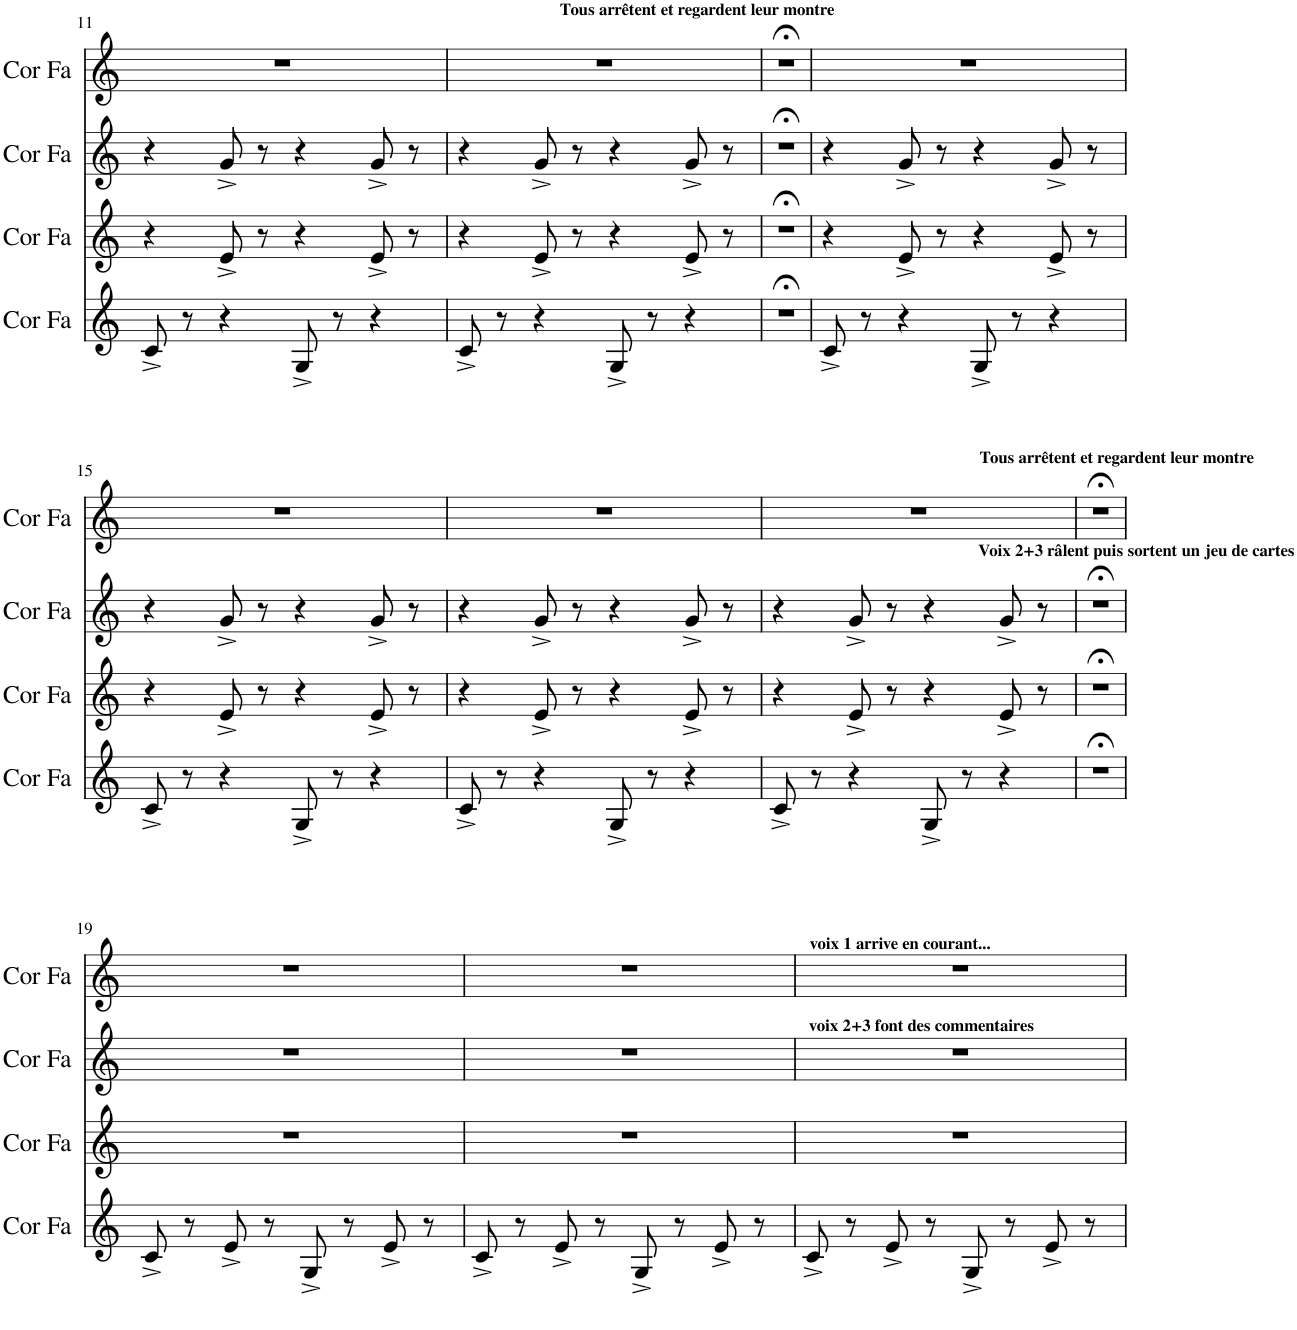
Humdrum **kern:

**kern	**kern	**kern	**kern
*part4	*part3	*part2	*part1
*staff4	*staff3	*staff2	*staff1
*I"Cor en Fa	*I"Cor en Fa	*I"Cor en Fa	*I"Cor en Fa
*I'Cor Fa	*I'Cor Fa	*I'Cor Fa	*I'Cor Fa
!!LO:PB:g=z
*clefG2	*clefG2	*clefG2	*clefG2
*Trd4c7	*Trd4c7	*Trd4c7	*Trd4c7
*k[]	*k[]	*k[]	*k[]
*M4/4	*M4/4	*M4/4	*M4/4
=11	=11	=11	=11
8c^/	4r	4r	1r
8r	.	.	.
4r	8e^/	8g^/	.
.	8r	8r	.
8G^/	4r	4r	.
8r	.	.	.
4r	8e^/	8g^/	.
.	8r	8r	.
=12	=12	=12	=12
!	!	!	!LO:TX:a:B:t=Tous arrêtent et regardent leur montre
8c^/	4r	4r	1r
8r	.	.	.
4r	8e^/	8g^/	.
.	8r	8r	.
8G^/	4r	4r	.
8r	.	.	.
4r	8e^/	8g^/	.
.	8r	8r	.
=13	=13	=13	=13
1r;<	1r;<	1r;<	1r;<
=14	=14	=14	=14
8c^/	4r	4r	1r
8r	.	.	.
4r	8e^/	8g^/	.
.	8r	8r	.
8G^/	4r	4r	.
8r	.	.	.
4r	8e^/	8g^/	.
.	8r	8r	.
!!LO:LB:g=z
=15	=15	=15	=15
8c^/	4r	4r	1r
8r	.	.	.
4r	8e^/	8g^/	.
.	8r	8r	.
8G^/	4r	4r	.
8r	.	.	.
4r	8e^/	8g^/	.
.	8r	8r	.
=16	=16	=16	=16
8c^/	4r	4r	1r
8r	.	.	.
4r	8e^/	8g^/	.
.	8r	8r	.
8G^/	4r	4r	.
8r	.	.	.
4r	8e^/	8g^/	.
.	8r	8r	.
=17	=17	=17	=17
8c^/	4r	4r	1r
8r	.	.	.
4r	8e^/	8g^/	.
.	8r	8r	.
8G^/	4r	4r	.
8r	.	.	.
4r	8e^/	8g^/	.
.	8r	8r	.
=18	=18	=18	=18
!	!	!	!LO:TX:a:B:t=Tous arrêtent et regardent leur montre
!	!	!LO:TX:a:B:t=Voix 2+3 râlent puis sortent un jeu de cartes	!
1r;<	1r;<	1r;<	1r;<
!!LO:LB:g=z
=19	=19	=19	=19
8c^/	1r	1r	1r
8r	.	.	.
8e^/	.	.	.
8r	.	.	.
8G^/	.	.	.
8r	.	.	.
8e^/	.	.	.
8r	.	.	.
=20	=20	=20	=20
8c^/	1r	1r	1r
8r	.	.	.
8e^/	.	.	.
8r	.	.	.
8G^/	.	.	.
8r	.	.	.
8e^/	.	.	.
8r	.	.	.
=21	=21	=21	=21
!	!	!	!LO:TX:a:B:t=voix 1 arrive en courant...
!	!	!LO:TX:a:B:t=voix 2+3 font des commentaires	!
8c^/	1r	1r	1r
8r	.	.	.
8e^/	.	.	.
8r	.	.	.
8G^/	.	.	.
8r	.	.	.
8e^/	.	.	.
8r	.	.	.
=	=	=	=
*-	*-	*-	*-
